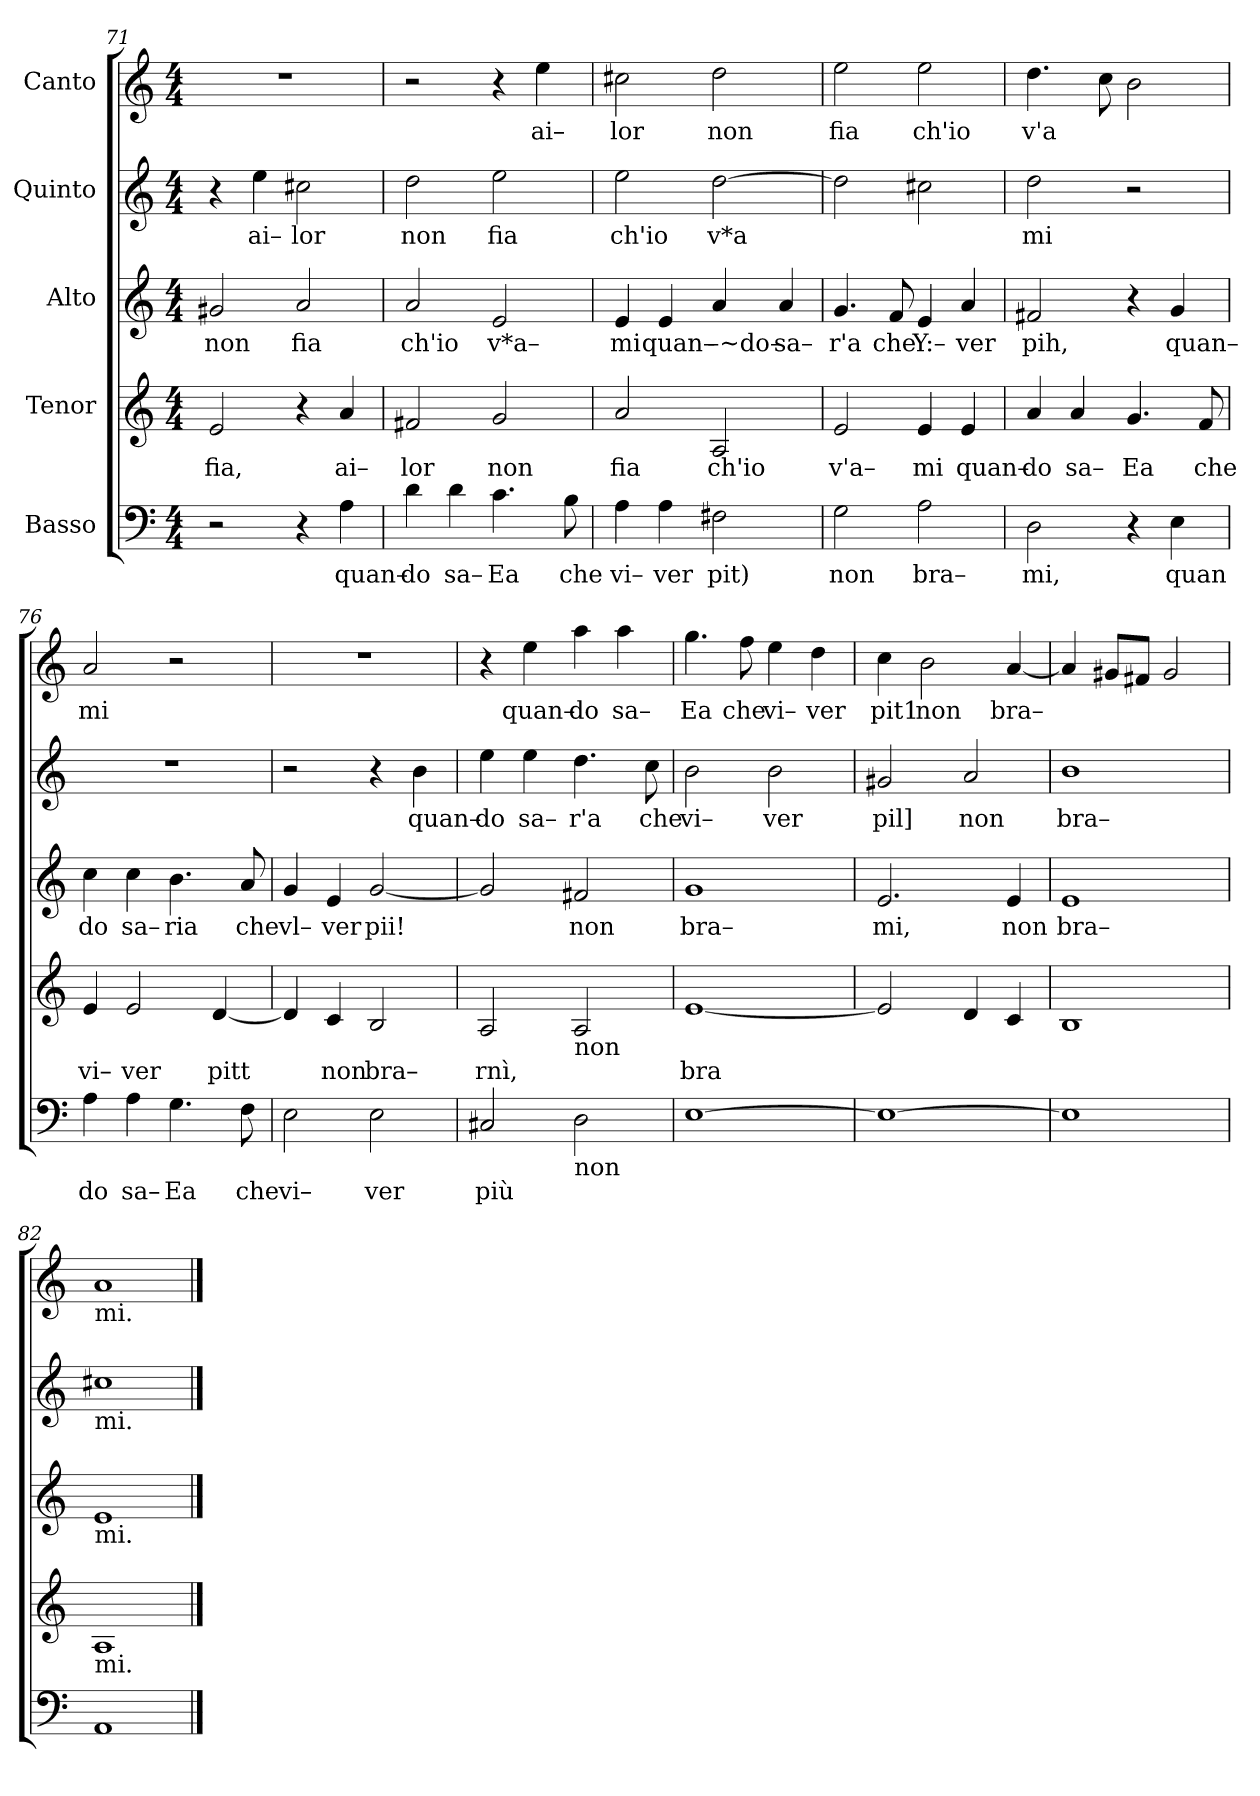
**kern	**text	**kern	**text	**kern	**text	**kern	**text	**kern	**text
*part5	*part5	*part4	*part4	*part3	*part3	*part2	*part2	*part1	*part1
*staff5	*staff5	*staff4	*staff4	*staff3	*staff3	*staff2	*staff2	*staff1	*staff1
*I"Basso	*	*I"Tenor	*	*I"Alto	*	*I"Quinto	*	*I"Canto	*
*clefF4	*	*clefG2	*	*clefG2	*	*clefG2	*	*clefG2	*
*k[]	*	*k[]	*	*k[]	*	*k[]	*	*k[]	*
*M4/4	*	*M4/4	*	*M4/4	*	*M4/4	*	*M4/4	*
=71	=71	=71	=71	=71	=71	=71	=71	=71	=71
!	!	!	!LO:LY:b	!	!LO:LY:b	!	!	!	!
2r	.	2e/	fia,	2g#X/	non	4r	.	1r	.
!	!	!	!	!	!	!	!LO:LY:b	!	!
.	.	.	.	.	.	4ee\	ai–	.	.
!	!	!	!	!	!LO:LY:b	!	!LO:LY:b	!	!
4r	.	4r	.	2a/	fia	2cc#X\	lor	.	.
!	!LO:LY:b	!	!LO:LY:b	!	!	!	!	!	!
4A\	quan–	4a/	ai–	.	.	.	.	.	.
=72	=72	=72	=72	=72	=72	=72	=72	=72	=72
!	!LO:LY:b	!	!LO:LY:b	!	!LO:LY:b	!	!LO:LY:b	!	!
4d\	do	2f#X/	lor	2a/	ch'io	2dd\	non	2r	.
!	!LO:LY:b	!	!	!	!	!	!	!	!
4d\	sa–	.	.	.	.	.	.	.	.
!	!LO:LY:b	!	!LO:LY:b	!	!LO:LY:b	!	!LO:LY:b	!	!
4.c\	Ea	2g/	non	2e/	v*a–	2ee\	fia	4r	.
!	!	!	!	!	!	!	!	!	!LO:LY:b
.	.	.	.	.	.	.	.	4ee\	ai–
!	!LO:LY:b	!	!	!	!	!	!	!	!
8B\	che	.	.	.	.	.	.	.	.
=73	=73	=73	=73	=73	=73	=73	=73	=73	=73
!	!LO:LY:b	!	!LO:LY:b	!	!LO:LY:b	!	!LO:LY:b	!	!LO:LY:b
4A\	vi–	2a/	fia	4e/	mi	2ee\	ch'io	2cc#X\	lor
!	!LO:LY:b	!	!	!	!LO:LY:b	!	!	!	!
4A\	ver	.	.	4e/	quan–	.	.	.	.
!	!LO:LY:b	!	!LO:LY:b	!	!LO:LY:b	!	!LO:LY:b	!	!LO:LY:b
2F#X\	pit)	2A/	ch'io	4a/	–~do–	[2dd\	v*a	2dd\	non
!	!	!	!	!	!LO:LY:b	!	!	!	!
.	.	.	.	4a/	sa–	.	.	.	.
=74	=74	=74	=74	=74	=74	=74	=74	=74	=74
!	!LO:LY:b	!	!LO:LY:b	!	!LO:LY:b	!	!	!	!LO:LY:b
2G\	non	2e/	v'a–	4.g/	r'a	2dd\]	.	2ee\	fia
!	!	!	!	!	!LO:LY:b	!	!	!	!
.	.	.	.	8f/	che	.	.	.	.
!	!LO:LY:b	!	!LO:LY:b	!	!LO:LY:b	!	!	!	!LO:LY:b
2A\	bra–	4e/	mi	4e/	Y:–	2cc#X\	.	2ee\	ch'io
!	!	!	!LO:LY:b	!	!LO:LY:b	!	!	!	!
.	.	4e/	quan–	4a/	ver	.	.	.	.
=75	=75	=75	=75	=75	=75	=75	=75	=75	=75
!	!LO:LY:b	!	!LO:LY:b	!	!LO:LY:b	!	!LO:LY:b	!	!LO:LY:b
2D\	mi,	4a/	do	2f#X/	pih,	2dd\	mi	4.dd\	v'a
!	!	!	!LO:LY:b	!	!	!	!	!	!
.	.	4a/	sa–	.	.	.	.	.	.
.	.	.	.	.	.	.	.	8cc\	.
!	!	!	!LO:LY:b	!	!	!	!	!	!
4r	.	4.g/	Ea	4r	.	2r	.	2b\	.
!	!LO:LY:b	!	!	!	!LO:LY:b	!	!	!	!
4E\	quan	.	.	4g/	quan–	.	.	.	.
!	!	!	!LO:LY:b	!	!	!	!	!	!
.	.	8f/	che	.	.	.	.	.	.
=76	=76	=76	=76	=76	=76	=76	=76	=76	=76
!	!LO:LY:b	!	!LO:LY:b	!	!LO:LY:b	!	!	!	!LO:LY:b
4A\	do	4e/	vi–	4cc\	do	1r	.	2a/	mi
!	!LO:LY:b	!	!LO:LY:b	!	!LO:LY:b	!	!	!	!
4A\	sa–	2e/	ver	4cc\	sa–	.	.	.	.
!	!LO:LY:b	!	!	!	!LO:LY:b	!	!	!	!
4.G\	Ea	.	.	4.b\	ria	.	.	2r	.
!	!	!	!LO:LY:b	!	!	!	!	!	!
.	.	[4d/	pitt	.	.	.	.	.	.
!	!LO:LY:b	!	!	!	!LO:LY:b	!	!	!	!
8F\	che	.	.	8a/	che	.	.	.	.
=77	=77	=77	=77	=77	=77	=77	=77	=77	=77
!	!LO:LY:b	!	!	!	!LO:LY:b	!	!	!	!
2E\	vi–	4d/]	.	4g/	vl–	2r	.	1r	.
!	!	!	!LO:LY:b	!	!LO:LY:b	!	!	!	!
.	.	4c/	non	4e/	ver	.	.	.	.
!	!LO:LY:b	!	!LO:LY:b	!	!LO:LY:b	!	!	!	!
2E\	ver	2B/	bra–	[2g/	pii!	4r	.	.	.
!	!	!	!	!	!	!	!LO:LY:b	!	!
.	.	.	.	.	.	4b\	quan–	.	.
=78	=78	=78	=78	=78	=78	=78	=78	=78	=78
!	!LO:LY:b	!	!LO:LY:b	!	!	!	!LO:LY:b	!	!
2C#X/	più	2A/	rnì,	2g/]	.	4ee\	do	4r	.
!	!	!	!	!	!	!	!LO:LY:b	!	!LO:LY:b
.	.	.	.	.	.	4ee\	sa–	4ee\	quan–
!	!	!LO:TX:b:t=non	!	!	!	!	!	!	!
!LO:TX:b:t=non	!	!	!	!	!	!	!	!	!
!	!	!	!	!	!LO:LY:b	!	!LO:LY:b	!	!LO:LY:b
2D\	.	2A/	.	2f#X/	non	4.dd\	r'a	4aa\	do
!	!	!	!	!	!	!	!	!	!LO:LY:b
.	.	.	.	.	.	.	.	4aa\	sa–
!	!	!	!	!	!	!	!LO:LY:b	!	!
.	.	.	.	.	.	8cc\	che	.	.
=79	=79	=79	=79	=79	=79	=79	=79	=79	=79
!	!	!	!LO:LY:b	!	!LO:LY:b	!	!LO:LY:b	!	!LO:LY:b
[1E	.	[1e	bra	1g	bra–	2b\	vi–	4.gg\	Ea
!	!	!	!	!	!	!	!	!	!LO:LY:b
.	.	.	.	.	.	.	.	8ff\	che
!	!	!	!	!	!	!	!LO:LY:b	!	!LO:LY:b
.	.	.	.	.	.	2b\	ver	4ee\	vi–
!	!	!	!	!	!	!	!	!	!LO:LY:b
.	.	.	.	.	.	.	.	4dd\	ver
=80	=80	=80	=80	=80	=80	=80	=80	=80	=80
!	!	!	!	!	!LO:LY:b	!	!LO:LY:b	!	!LO:LY:b
1E_	.	2e/]	.	2.e/	mi,	2g#X/	pil]	4cc\	pit1
!	!	!	!	!	!	!	!	!	!LO:LY:b
.	.	.	.	.	.	.	.	2b\	non
!	!	!	!	!	!	!	!LO:LY:b	!	!
.	.	4d/	.	.	.	2a/	non	.	.
!	!	!	!	!	!LO:LY:b	!	!	!	!LO:LY:b
.	.	4c/	.	4e/	non	.	.	[4a/	bra–
=81	=81	=81	=81	=81	=81	=81	=81	=81	=81
!	!	!	!	!	!LO:LY:b	!	!LO:LY:b	!	!
1E]	.	1B	.	1e	bra–	1b	bra–	4a/]	.
.	.	.	.	.	.	.	.	8g#X/L	.
.	.	.	.	.	.	.	.	8f#X/J	.
.	.	.	.	.	.	.	.	2g#/	.
=82	=82	=82	=82	=82	=82	=82	=82	=82	=82
!	!	!	!	!	!	!	!	!LO:TX:b:t=mi.	!
!	!	!	!	!	!	!LO:TX:b:t=mi.	!	!	!
!	!	!	!	!LO:TX:b:t=mi.	!	!	!	!	!
!	!	!LO:TX:b:t=mi.	!	!	!	!	!	!	!
1AA	.	1A	.	1e	.	1cc#X	.	1a	.
==	==	==	==	==	==	==	==	==	==
*-	*-	*-	*-	*-	*-	*-	*-	*-	*-
